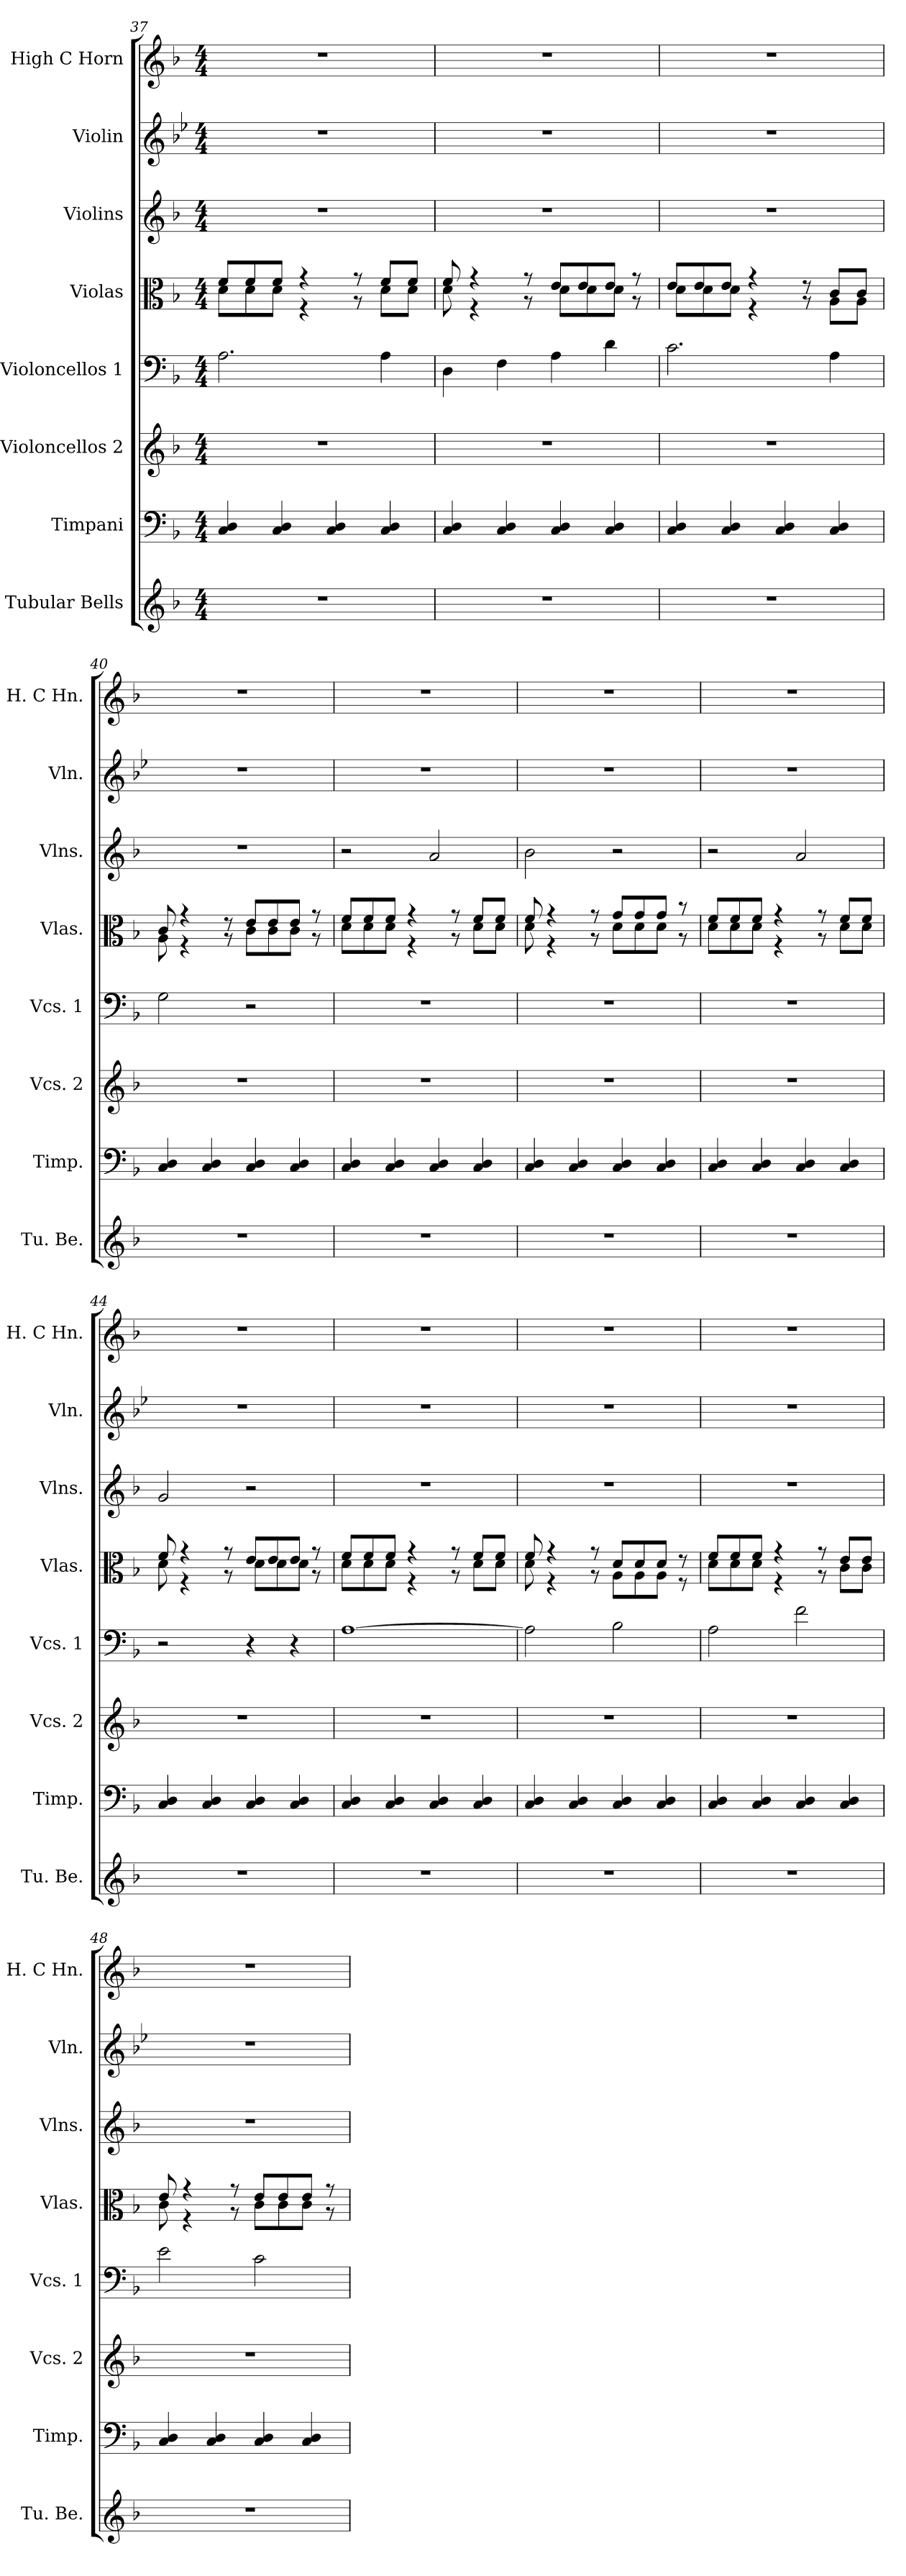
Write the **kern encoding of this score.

**kern	**kern	**kern	**kern	**kern	**kern	**kern	**kern
*part8	*part7	*part6	*part5	*part4	*part3	*part2	*part1
*staff8	*staff7	*staff6	*staff5	*staff4	*staff3	*staff2	*staff1
*I"Tubular Bells	*I"Timpani	*I"Violoncellos 2	*I"Violoncellos 1	*I"Violas	*I"Violins	*I"Violin	*I"High C Horn
*I'Tu. Be.	*I'Timp.	*I'Vcs. 2	*I'Vcs. 1	*I'Vlas.	*I'Vlns.	*I'Vln.	*I'H. C Hn.
*clefG2	*clefF4	*clefG2	*clefF4	*clefC3	*clefG2	*clefG2	*clefG2
*	*	*	*	*	*	*	*ITrd7c12
*k[b-]	*k[b-]	*k[b-]	*k[b-]	*k[b-]	*k[b-]	*k[b-e-]	*k[b-]
*M4/4	*M4/4	*M4/4	*M4/4	*M4/4	*M4/4	*M4/4	*M4/4
=37	=37	=37	=37	=37	=37	=37	=37
*	*	*	*	*^	*	*	*
1r	4C/ 4D/	1r	2.A\	8f/L	8d\L	1r	1r	1r
.	.	.	.	8f/	8d\	.	.	.
.	4C/ 4D/	.	.	8f/J	8d\J	.	.	.
.	.	.	.	4r	4r	.	.	.
.	4C/ 4D/	.	.	.	.	.	.	.
.	.	.	.	8r	8r	.	.	.
.	4C/ 4D/	.	4A\	8f/L	8d\L	.	.	.
.	.	.	.	8f/J	8d\J	.	.	.
=38	=38	=38	=38	=38	=38	=38	=38	=38
1r	4C/ 4D/	1r	4D\	8f/	8d\	1r	1r	1r
.	.	.	.	4r	4r	.	.	.
.	4C/ 4D/	.	4F\	.	.	.	.	.
.	.	.	.	8r	8r	.	.	.
.	4C/ 4D/	.	4A\	8e/L	8d\L	.	.	.
.	.	.	.	8e/	8d\	.	.	.
.	4C/ 4D/	.	4d\	8e/J	8d\J	.	.	.
.	.	.	.	8r	8r	.	.	.
!!LO:PB:g=z
=39	=39	=39	=39	=39	=39	=39	=39	=39
1r	4C/ 4D/	1r	2.c\	8e/L	8d\L	1r	1r	1r
.	.	.	.	8e/	8d\	.	.	.
.	4C/ 4D/	.	.	8e/J	8d\J	.	.	.
.	.	.	.	4r	4r	.	.	.
.	4C/ 4D/	.	.	.	.	.	.	.
.	.	.	.	8r	8r	.	.	.
.	4C/ 4D/	.	4A\	8c/L	8A\L	.	.	.
.	.	.	.	8c/J	8A\J	.	.	.
=40	=40	=40	=40	=40	=40	=40	=40	=40
1r	4C/ 4D/	1r	2G\	8c/	8A\	1r	1r	1r
.	.	.	.	4r	4r	.	.	.
.	4C/ 4D/	.	.	.	.	.	.	.
.	.	.	.	8r	8r	.	.	.
.	4C/ 4D/	.	2r	8e/L	8c\L	.	.	.
.	.	.	.	8e/	8c\	.	.	.
.	4C/ 4D/	.	.	8e/J	8c\J	.	.	.
.	.	.	.	8r	8r	.	.	.
=41	=41	=41	=41	=41	=41	=41	=41	=41
1r	4C/ 4D/	1r	1r	8f/L	8d\L	2r	1r	1r
.	.	.	.	8f/	8d\	.	.	.
.	4C/ 4D/	.	.	8f/J	8d\J	.	.	.
.	.	.	.	4r	4r	.	.	.
.	4C/ 4D/	.	.	.	.	2a/	.	.
.	.	.	.	8r	8r	.	.	.
.	4C/ 4D/	.	.	8f/L	8d\L	.	.	.
.	.	.	.	8f/J	8d\J	.	.	.
=42	=42	=42	=42	=42	=42	=42	=42	=42
1r	4C/ 4D/	1r	1r	8f/	8d\	2b-\	1r	1r
.	.	.	.	4r	4r	.	.	.
.	4C/ 4D/	.	.	.	.	.	.	.
.	.	.	.	8r	8r	.	.	.
.	4C/ 4D/	.	.	8g/L	8d\L	2r	.	.
.	.	.	.	8g/	8d\	.	.	.
.	4C/ 4D/	.	.	8g/J	8d\J	.	.	.
.	.	.	.	8r	8r	.	.	.
!!LO:PB:g=z
=43	=43	=43	=43	=43	=43	=43	=43	=43
1r	4C/ 4D/	1r	1r	8f/L	8d\L	2r	1r	1r
.	.	.	.	8f/	8d\	.	.	.
.	4C/ 4D/	.	.	8f/J	8d\J	.	.	.
.	.	.	.	4r	4r	.	.	.
.	4C/ 4D/	.	.	.	.	2a/	.	.
.	.	.	.	8r	8r	.	.	.
.	4C/ 4D/	.	.	8f/L	8d\L	.	.	.
.	.	.	.	8f/J	8d\J	.	.	.
=44	=44	=44	=44	=44	=44	=44	=44	=44
1r	4C/ 4D/	1r	2r	8f/	8d\	2g/	1r	1r
.	.	.	.	4r	4r	.	.	.
.	4C/ 4D/	.	.	.	.	.	.	.
.	.	.	.	8r	8r	.	.	.
.	4C/ 4D/	.	4r	8e/L	8d\L	2r	.	.
.	.	.	.	8e/	8d\	.	.	.
.	4C/ 4D/	.	4r	8e/J	8d\J	.	.	.
.	.	.	.	8r	8r	.	.	.
=45	=45	=45	=45	=45	=45	=45	=45	=45
1r	4C/ 4D/	1r	[1A	8f/L	8d\L	1r	1r	1r
.	.	.	.	8f/	8d\	.	.	.
.	4C/ 4D/	.	.	8f/J	8d\J	.	.	.
.	.	.	.	4r	4r	.	.	.
.	4C/ 4D/	.	.	.	.	.	.	.
.	.	.	.	8r	8r	.	.	.
.	4C/ 4D/	.	.	8f/L	8d\L	.	.	.
.	.	.	.	8f/J	8d\J	.	.	.
=46	=46	=46	=46	=46	=46	=46	=46	=46
1r	4C/ 4D/	1r	2A\]	8f/	8d\	1r	1r	1r
.	.	.	.	4r	4r	.	.	.
.	4C/ 4D/	.	.	.	.	.	.	.
.	.	.	.	8r	8r	.	.	.
.	4C/ 4D/	.	2B-\	8d/L	8A\L	.	.	.
.	.	.	.	8d/	8A\	.	.	.
.	4C/ 4D/	.	.	8d/J	8A\J	.	.	.
.	.	.	.	8r	8r	.	.	.
!!LO:PB:g=z
=47	=47	=47	=47	=47	=47	=47	=47	=47
1r	4C/ 4D/	1r	2A\	8f/L	8d\L	1r	1r	1r
.	.	.	.	8f/	8d\	.	.	.
.	4C/ 4D/	.	.	8f/J	8d\J	.	.	.
.	.	.	.	4r	4r	.	.	.
.	4C/ 4D/	.	2f\	.	.	.	.	.
.	.	.	.	8r	8r	.	.	.
.	4C/ 4D/	.	.	8e/L	8c\L	.	.	.
.	.	.	.	8e/J	8c\J	.	.	.
=48	=48	=48	=48	=48	=48	=48	=48	=48
1r	4C/ 4D/	1r	2e\	8e/	8c\	1r	1r	1r
.	.	.	.	4r	4r	.	.	.
.	4C/ 4D/	.	.	.	.	.	.	.
.	.	.	.	8r	8r	.	.	.
.	4C/ 4D/	.	2c\	8e/L	8c\L	.	.	.
.	.	.	.	8e/	8c\	.	.	.
.	4C/ 4D/	.	.	8e/J	8c\J	.	.	.
.	.	.	.	8r	8r	.	.	.
*	*	*	*	*v	*v	*	*	*
=	=	=	=	=	=	=	=
*-	*-	*-	*-	*-	*-	*-	*-
